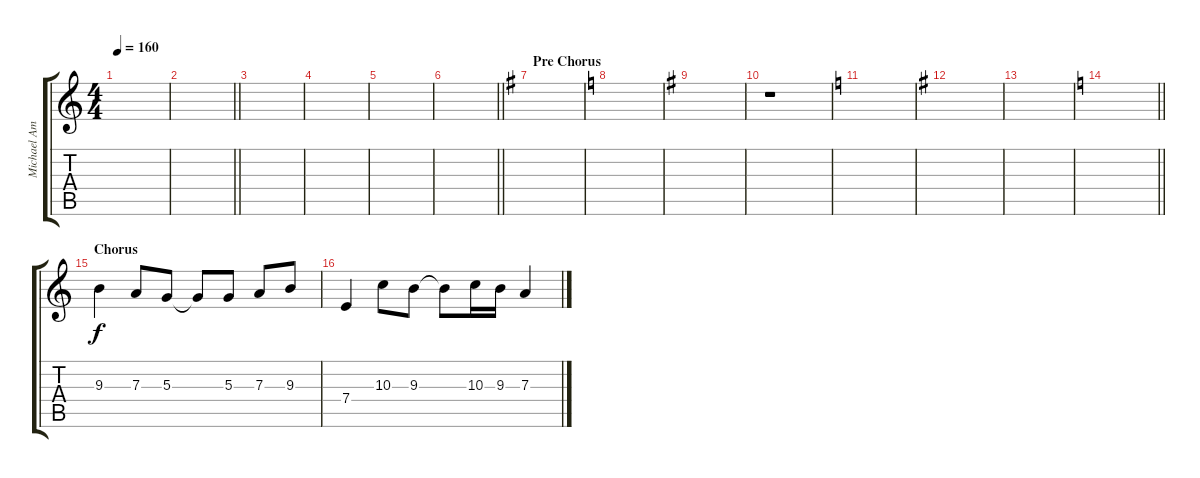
\track ("Michael Amott" "Michael Am") {instrument distortionguitar}
\staff {score tabs}
\tuning (B3 Gb3 D3 A2 E2 B1) {hide}
\ts (4 4)
\tempo 160
\clef g2
\ks c
|
\barLineRight lightlight
|
|
|
|
\barLineRight lightlight
|
\section ("" "Pre Chorus")
\ks g
|
\ks c
|
\ks g
|
r.1 |
\ks c
|
\ks g
|
|
\barLineRight lightlight
\ks c
|
\section ("" "Chorus")
9.3.4 7.3.8 5.3.8 5.3{t}.8 5.3.8 7.3.8 9.3.8 |
7.4.4 10.3.8 9.3.8 9.3{t}.8 10.3.16 9.3.16 7.3.4
